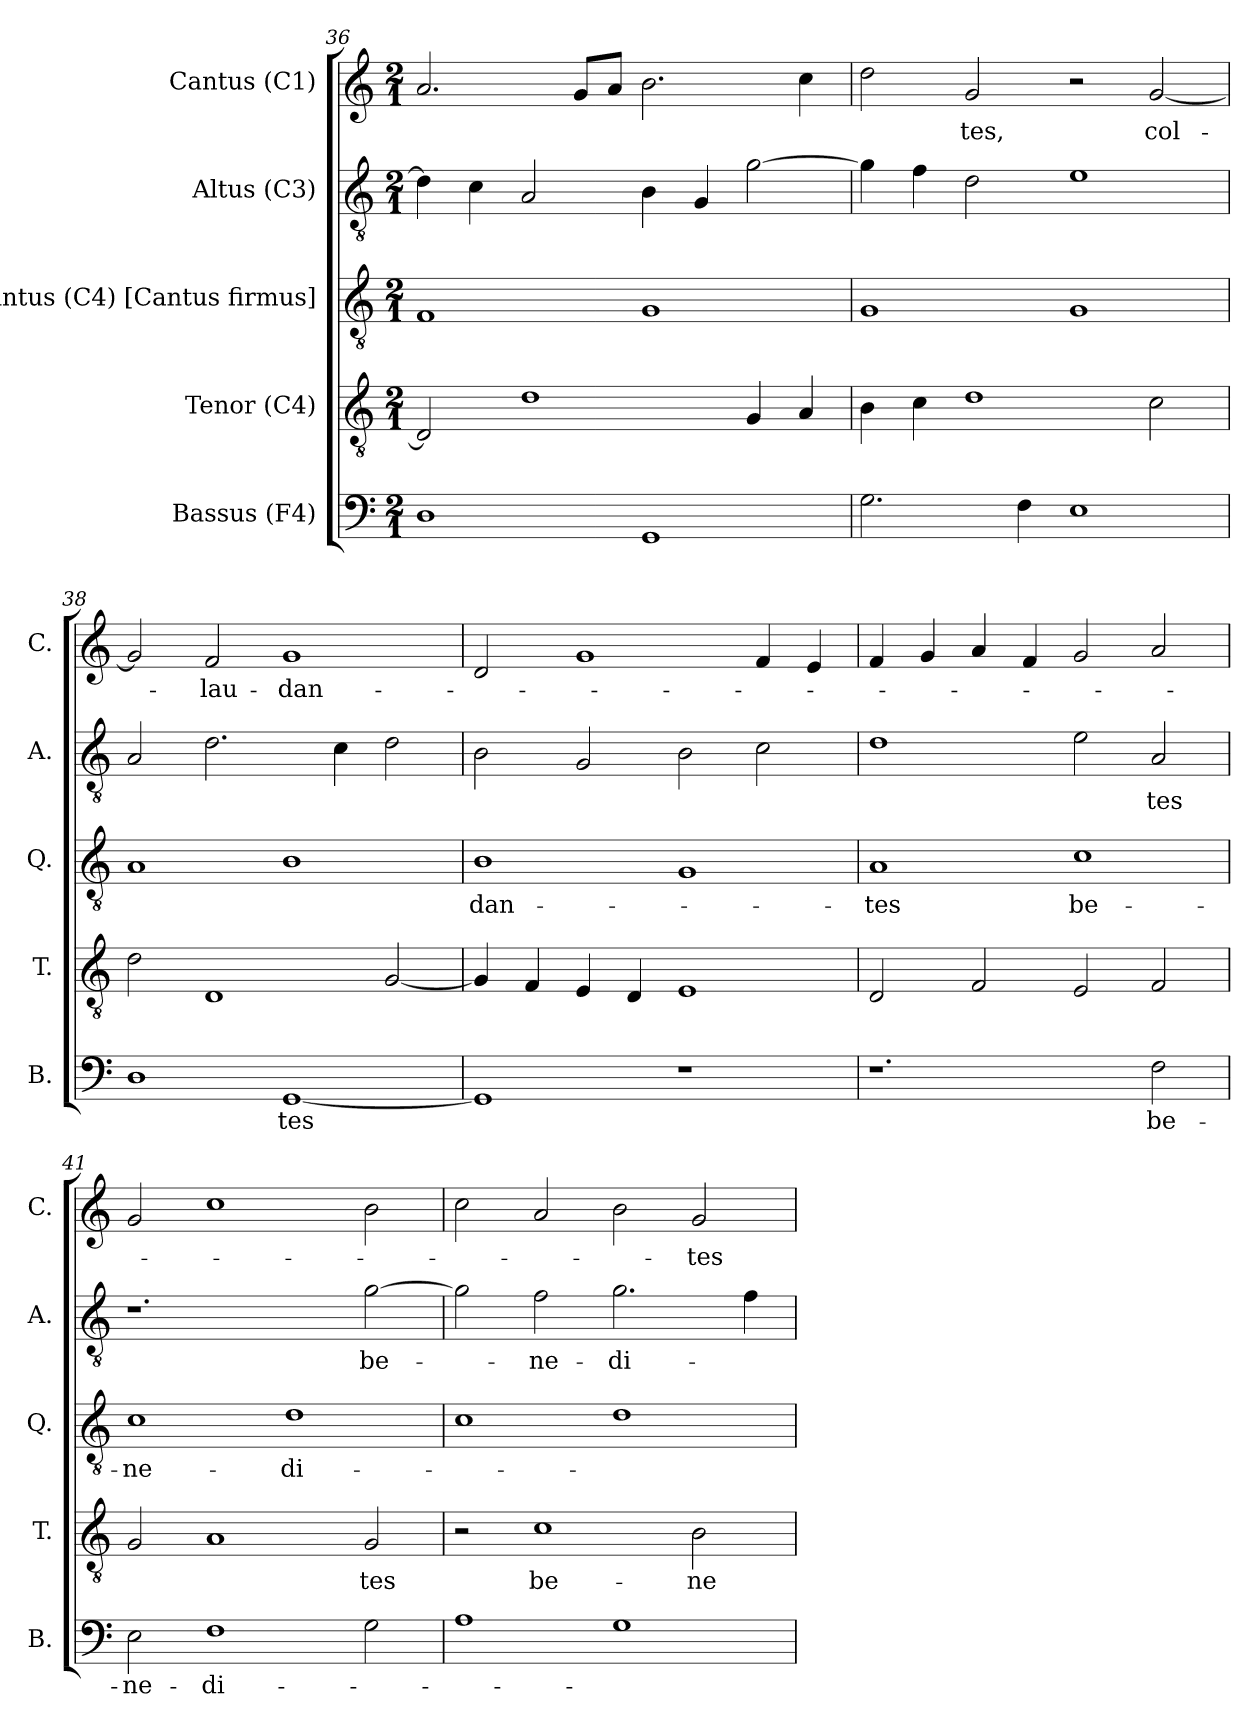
**kern	**text	**kern	**text	**kern	**text	**kern	**text	**kern	**text
*part5	*part5	*part4	*part4	*part3	*part3	*part2	*part2	*part1	*part1
*staff5	*staff5	*staff4	*staff4	*staff3	*staff3	*staff2	*staff2	*staff1	*staff1
*I"Bassus (F4)	*	*I"Tenor (C4)	*	*I"Quintus (C4) [Cantus firmus]	*	*I"Altus (C3)	*	*I"Cantus (C1)	*
*I'B.	*	*I'T.	*	*I'Q.	*	*I'A.	*	*I'C.	*
!!LO:PB:g=z
*clefF4	*	*clefGv2	*	*clefGv2	*	*clefGv2	*	*clefG2	*
*	*	*ITrd7c12	*	*ITrd7c12	*	*	*	*	*
*k[]	*	*k[]	*	*k[]	*	*k[]	*	*k[]	*
*C:	*	*C:	*	*C:	*	*C:	*	*C:	*
*M2/1	*	*M2/1	*	*M2/1	*	*M2/1	*	*M2/1	*
=36	=36	=36	=36	=36	=36	=36	=36	=36	=36
1Di	.	2DDi/]	.	1FFi	.	4di\]	.	2.ai/	.
.	.	.	.	.	.	4ci\	.	.	.
.	.	1Di	.	.	.	2Ai/	.	.	.
.	.	.	.	.	.	.	.	8gi/L	.
.	.	.	.	.	.	.	.	8ai/J	.
1GGi	.	.	.	1GGi	.	4Bi\	.	2.bi\	.
.	.	.	.	.	.	4Gi/	.	.	.
.	.	4GGi/	.	.	.	[2gi\	.	.	.
.	.	4AAi/	.	.	.	.	.	4cci\	.
=37	=37	=37	=37	=37	=37	=37	=37	=37	=37
2.Gi\	.	4BBi\	.	1GGi	.	4gi\]	.	2ddi\	.
.	.	4Ci\	.	.	.	4fi\	.	.	.
!	!	!	!	!	!	!	!	!	!LO:LY:b:color=#000000
.	.	1Di	.	.	.	2di\	.	2gi/	-tes,
4Fi\	.	.	.	.	.	.	.	.	.
1Ei	.	.	.	1GGi	.	1ei	.	2r	.
!	!	!	!	!	!	!	!	!	!LO:LY:b:color=#000000
.	.	2Ci\	.	.	.	.	.	[2gi/	col-
=38	=38	=38	=38	=38	=38	=38	=38	=38	=38
1Di	.	2Di\	.	1AAi	.	2Ai/	.	2gi/]	.
!	!	!	!	!	!	!	!	!	!LO:LY:b:color=#000000
.	.	1DDi	.	.	.	2.di\	.	2fi/	-lau-
!	!LO:LY:b:color=#000000	!	!	!	!	!	!	!	!
!	!	!	!	!	!	!	!	!	!LO:LY:b:color=#000000
[1GGi	-tes	.	.	1BBi	.	.	.	1gi	-dan-
.	.	.	.	.	.	4ci\	.	.	.
.	.	[2GGi/	.	.	.	2di\	.	.	.
=39	=39	=39	=39	=39	=39	=39	=39	=39	=39
!	!	!	!	!	!LO:LY:b:color=#000000	!	!	!	!
1GGi]	.	4GGi/]	.	1BBi	-dan-	2Bi\	.	2di/	.
.	.	4FFi/	.	.	.	.	.	.	.
.	.	4EEi/	.	.	.	2Gi/	.	1gi	.
.	.	4DDi/	.	.	.	.	.	.	.
1r	.	1EEi	.	1GGi	.	2Bi\	.	.	.
.	.	.	.	.	.	2ci\	.	4fi/	.
.	.	.	.	.	.	.	.	4ei/	.
!!LO:LB:g=z
=40	=40	=40	=40	=40	=40	=40	=40	=40	=40
!	!	!	!	!	!LO:LY:b:color=#000000	!	!	!	!
1.r	.	2DDi/	.	1AAi	-tes	1di	.	4fi/	.
.	.	.	.	.	.	.	.	4gi/	.
.	.	2FFi/	.	.	.	.	.	4ai/	.
.	.	.	.	.	.	.	.	4fi/	.
!	!	!	!	!	!LO:LY:b:color=#000000	!	!	!	!
.	.	2EEi/	.	1Ci	be-	2ei\	.	2gi/	.
!	!LO:LY:b:color=#000000	!	!	!	!	!	!	!	!
!	!	!	!	!	!	!	!LO:LY:b:color=#000000	!	!
2Fi\	be-	2FFi/	.	.	.	2Ai/	-tes	2ai/	.
=41	=41	=41	=41	=41	=41	=41	=41	=41	=41
!	!LO:LY:b:color=#000000	!	!	!	!	!	!	!	!
!	!	!	!	!	!LO:LY:b:color=#000000	!	!	!	!
2Ei\	-ne-	2GGi/	.	1Ci	-ne-	1.r	.	2gi/	.
!	!LO:LY:b:color=#000000	!	!	!	!	!	!	!	!
1Fi	-di-	1AAi	.	.	.	.	.	1cci	.
!	!	!	!	!	!LO:LY:b:color=#000000	!	!	!	!
.	.	.	.	1Di	-di-	.	.	.	.
!	!	!	!LO:LY:b:color=#000000	!	!	!	!	!	!
!	!	!	!	!	!	!	!LO:LY:b:color=#000000	!	!
2Gi\	.	2GGi/	-tes	.	.	[2gi\	be-	2bi\	.
=42	=42	=42	=42	=42	=42	=42	=42	=42	=42
1Ai	.	2r	.	1Ci	.	2gi\]	.	2cci\	.
!	!	!	!LO:LY:b:color=#000000	!	!	!	!	!	!
!	!	!	!	!	!	!	!LO:LY:b:color=#000000	!	!
.	.	1Ci	be-	.	.	2fi\	-ne-	2ai/	.
!	!	!	!	!	!	!	!LO:LY:b:color=#000000	!	!
1Gi	.	.	.	1Di	.	2.gi\	-di-	2bi\	.
!	!	!	!LO:LY:b:color=#000000	!	!	!	!	!	!
!	!	!	!	!	!	!	!	!	!LO:LY:b:color=#000000
.	.	2BBi\	-ne-	.	.	.	.	2gi/	-tes
.	.	.	.	.	.	4fi\	.	.	.
=	=	=	=	=	=	=	=	=	=
*-	*-	*-	*-	*-	*-	*-	*-	*-	*-
